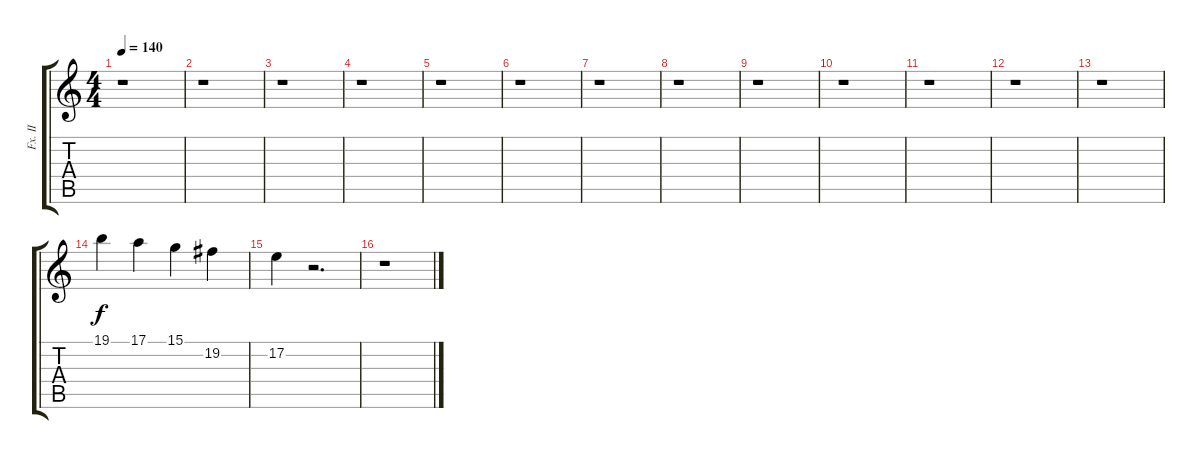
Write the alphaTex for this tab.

\track ("Fx. II" "Fx. II") {instrument pad7halo}
\staff {score tabs}
\tuning (E4 B3 G3 D3 A2 E2) {hide}
\ts (4 4)
\tempo 140
\clef g2
\ks c
r.1{dy f} |
r.1 |
r.1 |
r.1 |
r.1 |
r.1 |
r.1 |
r.1 |
r.1 |
r.1 |
r.1 |
r.1 |
r.1 |
19.1.4 17.1.4 15.1.4 19.2.4 |
17.2.4 r.2{d} |
r.1
